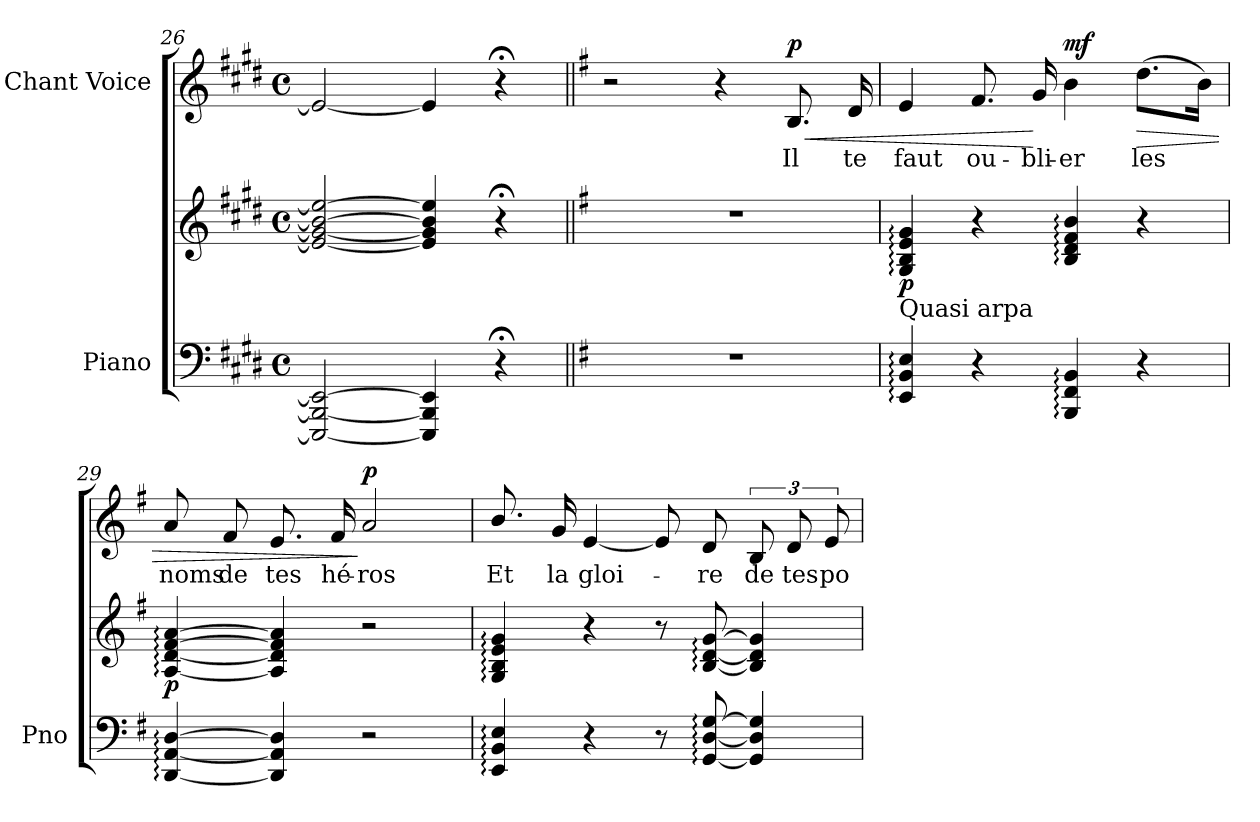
**kern	**kern	**dynam	**kern	**text	**dynam
*part2	*part2	*part2	*part1	*part1	*part1
*staff3	*staff2	*staff2/3	*staff1	*staff1	*staff1
*I"Piano	*	*	*I"Chant Voice	*	*
*I'Pno	*	*	*	*	*
*clefF4	*clefG2	*	*clefG2	*	*
*k[f#c#g#d#]	*k[f#c#g#d#]	*	*k[f#c#g#d#]	*	*
*M4/4	*M4/4	*	*M4/4	*	*
*met(c)	*met(c)	*	*met(c)	*	*
=26	=26	=26	=26	=26	=26
2EEE/_ 2BBB/_ 2EE/_	2e/_ 2g#/_ 2b/_ 2ee/_	.	2e/_	.	.
4EEE/] 4BBB/] 4EE/]	4e/] 4g#/] 4b/] 4ee/]	.	4e/]	.	.
4r;<	4r;<	.	4r;<	.	.
!!LO:LB:g=z
=27||	=27||	=27||	=27||	=27||	=27||
*k[f#]	*k[f#]	*	*k[f#]	*	*
1r	1r	.	2r	.	.
.	.	.	4r	.	.
!	!	!	!	!LO:LY:b	!LO:HP:b
!	!	!	!	!	!LO:DY:n=1:a
.	.	.	8.B/	Il	< p
!	!	!	!	!LO:LY:b	!
.	.	.	16d/	te	.
=28	=28	=28	=28	=28	=28
!	!LO:TX:b:t=Quasi arpa	!	!	!	!
!	!	!LO:DY:b	!	!LO:LY:b	!
4EE/: 4BB/: 4E/:	4G/: 4B/: 4e/: 4g/:	p	4e/	faut	.
!	!	!	!	!LO:LY:b	!
4r	4r	.	8.f#/	ou-	.
!	!	!	!	!LO:LY:b	!
.	.	.	16g/	-bli-	[
!	!	!LO:DY:b	!	!LO:LY:b	!
!	!	!LO:DY:n=1:b	!	!	!LO:DY:a
4BBB/: 4FF#/: 4BB/:	4B/: 4d/: 4f#/: 4b/:	other-dynamics f	4b\	-er	mf
!	!	!	!	!LO:LY:b	!LO:HP:b
4r	4r	.	(>8.dd\L	les	>
.	.	.	16b\Jk)	.	.
=29	=29	=29	=29	=29	=29
!	!	!LO:DY:b	!	!LO:LY:b	!
[4DD/: [4AA/: [4D/:	[4A/: [4d/: [4f#/: [4a/:	p	8a/	noms	.
!	!	!	!	!LO:LY:b	!
.	.	.	8f#/	de	.
!	!	!	!	!LO:LY:b	!
4DD/] 4AA/] 4D/]	4A/] 4d/] 4f#/] 4a/]	.	8.e/	tes	.
!	!	!	!	!LO:LY:b	!
.	.	.	16f#/	hé-	.
!	!	!	!	!LO:LY:b	!LO:DY:n=1:a
2r	2r	.	2a/	-ros	] p
=30	=30	=30	=30	=30	=30
!	!	!	!	!LO:LY:b	!
4EE/: 4BB/: 4E/:	4G/: 4B/: 4e/: 4g/:	.	8.b/	Et	.
!	!	!	!	!LO:LY:b	!
.	.	.	16g/	la	.
!	!	!	!	!LO:LY:b	!
4r	4r	.	[4e/	gloi-	.
8r	8r	.	8e/]	.	.
!	!	!	!	!LO:LY:b	!
[8GG/: [8D/: [8G/:	[8B/: [8d/: [8g/:	.	8d/	-re	.
!	!	!	!	!LO:LY:b	!
4GG/] 4D/] 4G/]	4B/] 4d/] 4g/]	.	12B/	de	.
!	!	!	!	!LO:LY:b	!
.	.	.	12d/	tes	.
!	!	!	!	!LO:LY:b	!
.	.	.	12e/	po-	.
=	=	=	=	=	=
*-	*-	*-	*-	*-	*-
